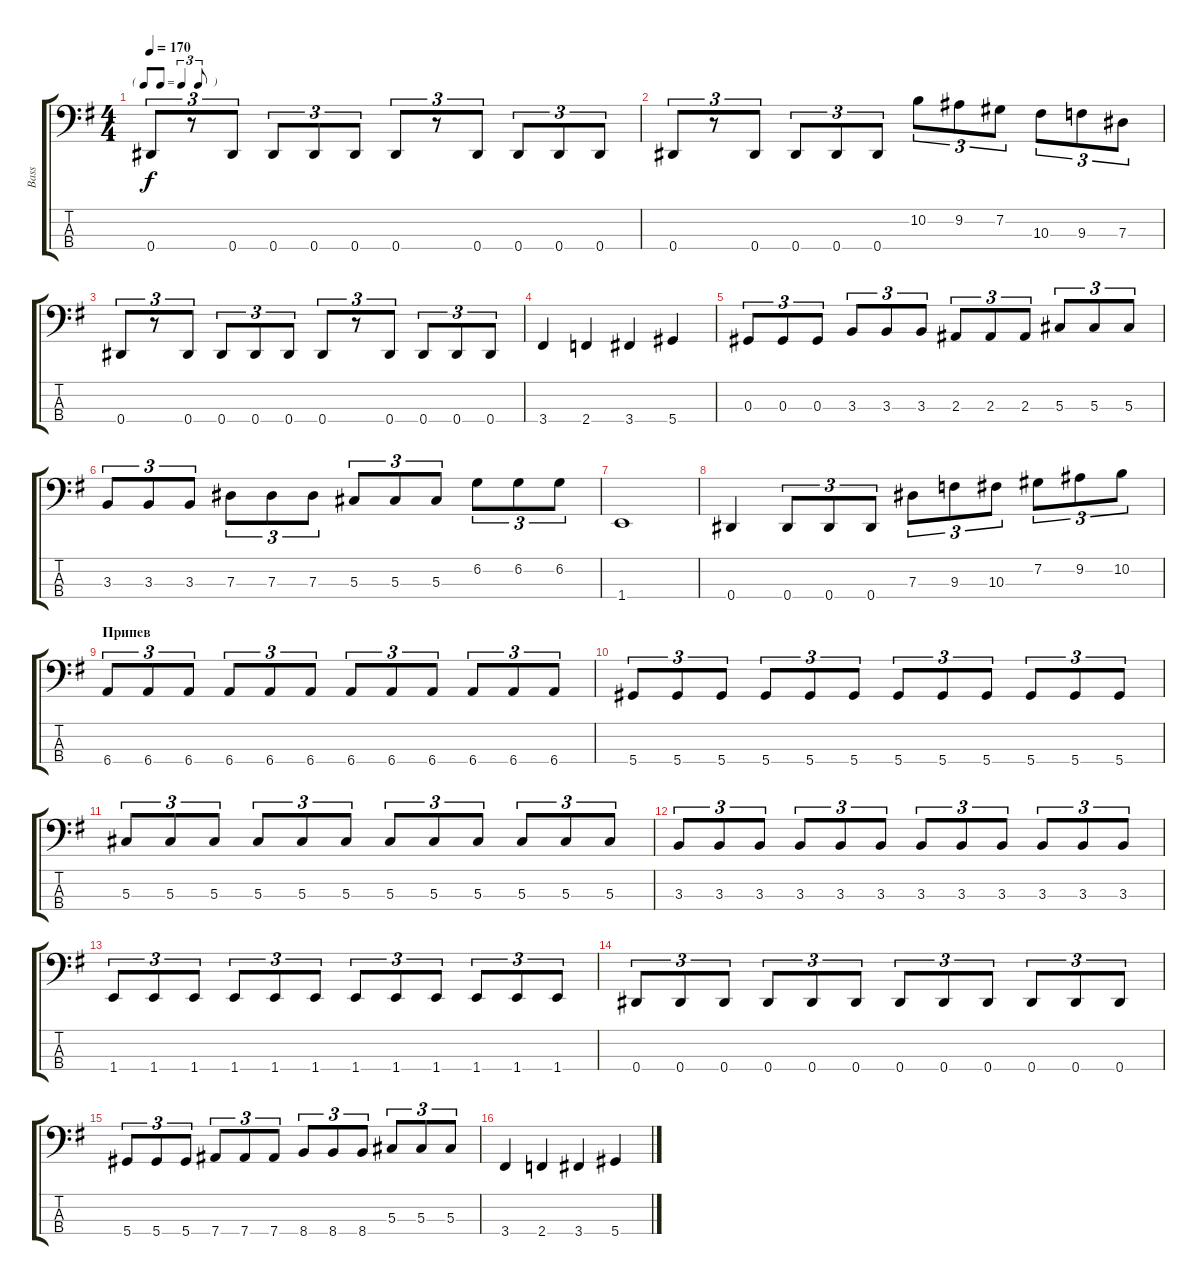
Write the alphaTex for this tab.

\track ("Bass" "Bass") {instrument electricbasspick}
\staff {score tabs}
\tuning (Gb2 Db2 Ab1 Eb1) {hide}
\ts (4 4)
\tf triplet8th
\tempo 170
\clef f4
\ks eminor
0.4.8{tu (3 2) dy f} r.8{tu (3 2)} 0.4.8{tu (3 2)} 0.4.8{tu (3 2)} 0.4.8{tu (3 2)} 0.4.8{tu (3 2)} 0.4.8{tu (3 2)} r.8{tu (3 2)} 0.4.8{tu (3 2)} 0.4.8{tu (3 2)} 0.4.8{tu (3 2)} 0.4.8{tu (3 2)} |
0.4.8{tu (3 2)} r.8{tu (3 2)} 0.4.8{tu (3 2)} 0.4.8{tu (3 2)} 0.4.8{tu (3 2)} 0.4.8{tu (3 2)} 10.2.8{tu (3 2)} 9.2.8{tu (3 2)} 7.2.8{tu (3 2)} 10.3.8{tu (3 2)} 9.3.8{tu (3 2)} 7.3.8{tu (3 2)} |
0.4.8{tu (3 2)} r.8{tu (3 2)} 0.4.8{tu (3 2)} 0.4.8{tu (3 2)} 0.4.8{tu (3 2)} 0.4.8{tu (3 2)} 0.4.8{tu (3 2)} r.8{tu (3 2)} 0.4.8{tu (3 2)} 0.4.8{tu (3 2)} 0.4.8{tu (3 2)} 0.4.8{tu (3 2)} |
3.4.4 2.4.4 3.4.4 5.4.4 |
0.3.8{tu (3 2)} 0.3.8{tu (3 2)} 0.3.8{tu (3 2)} 3.3.8{tu (3 2)} 3.3.8{tu (3 2)} 3.3.8{tu (3 2)} 2.3.8{tu (3 2)} 2.3.8{tu (3 2)} 2.3.8{tu (3 2)} 5.3.8{tu (3 2)} 5.3.8{tu (3 2)} 5.3.8{tu (3 2)} |
3.3.8{tu (3 2)} 3.3.8{tu (3 2)} 3.3.8{tu (3 2)} 7.3.8{tu (3 2)} 7.3.8{tu (3 2)} 7.3.8{tu (3 2)} 5.3.8{tu (3 2)} 5.3.8{tu (3 2)} 5.3.8{tu (3 2)} 6.2.8{tu (3 2)} 6.2.8{tu (3 2)} 6.2.8{tu (3 2)} |
1.4.1 |
0.4.4 0.4.8{tu (3 2)} 0.4.8{tu (3 2)} 0.4.8{tu (3 2)} 7.3.8{tu (3 2)} 9.3.8{tu (3 2)} 10.3.8{tu (3 2)} 7.2.8{tu (3 2)} 9.2.8{tu (3 2)} 10.2.8{tu (3 2)} |
\section ("" "Припев")
6.4.8{tu (3 2)} 6.4.8{tu (3 2)} 6.4.8{tu (3 2)} 6.4.8{tu (3 2)} 6.4.8{tu (3 2)} 6.4.8{tu (3 2)} 6.4.8{tu (3 2)} 6.4.8{tu (3 2)} 6.4.8{tu (3 2)} 6.4.8{tu (3 2)} 6.4.8{tu (3 2)} 6.4.8{tu (3 2)} |
5.4.8{tu (3 2)} 5.4.8{tu (3 2)} 5.4.8{tu (3 2)} 5.4.8{tu (3 2)} 5.4.8{tu (3 2)} 5.4.8{tu (3 2)} 5.4.8{tu (3 2)} 5.4.8{tu (3 2)} 5.4.8{tu (3 2)} 5.4.8{tu (3 2)} 5.4.8{tu (3 2)} 5.4.8{tu (3 2)} |
5.3.8{tu (3 2)} 5.3.8{tu (3 2)} 5.3.8{tu (3 2)} 5.3.8{tu (3 2)} 5.3.8{tu (3 2)} 5.3.8{tu (3 2)} 5.3.8{tu (3 2)} 5.3.8{tu (3 2)} 5.3.8{tu (3 2)} 5.3.8{tu (3 2)} 5.3.8{tu (3 2)} 5.3.8{tu (3 2)} |
3.3.8{tu (3 2)} 3.3.8{tu (3 2)} 3.3.8{tu (3 2)} 3.3.8{tu (3 2)} 3.3.8{tu (3 2)} 3.3.8{tu (3 2)} 3.3.8{tu (3 2)} 3.3.8{tu (3 2)} 3.3.8{tu (3 2)} 3.3.8{tu (3 2)} 3.3.8{tu (3 2)} 3.3.8{tu (3 2)} |
1.4.8{tu (3 2)} 1.4.8{tu (3 2)} 1.4.8{tu (3 2)} 1.4.8{tu (3 2)} 1.4.8{tu (3 2)} 1.4.8{tu (3 2)} 1.4.8{tu (3 2)} 1.4.8{tu (3 2)} 1.4.8{tu (3 2)} 1.4.8{tu (3 2)} 1.4.8{tu (3 2)} 1.4.8{tu (3 2)} |
0.4.8{tu (3 2)} 0.4.8{tu (3 2)} 0.4.8{tu (3 2)} 0.4.8{tu (3 2)} 0.4.8{tu (3 2)} 0.4.8{tu (3 2)} 0.4.8{tu (3 2)} 0.4.8{tu (3 2)} 0.4.8{tu (3 2)} 0.4.8{tu (3 2)} 0.4.8{tu (3 2)} 0.4.8{tu (3 2)} |
5.4.8{tu (3 2)} 5.4.8{tu (3 2)} 5.4.8{tu (3 2)} 7.4.8{tu (3 2)} 7.4.8{tu (3 2)} 7.4.8{tu (3 2)} 8.4.8{tu (3 2)} 8.4.8{tu (3 2)} 8.4.8{tu (3 2)} 5.3.8{tu (3 2)} 5.3.8{tu (3 2)} 5.3.8{tu (3 2)} |
3.4.4 2.4.4 3.4.4 5.4.4
